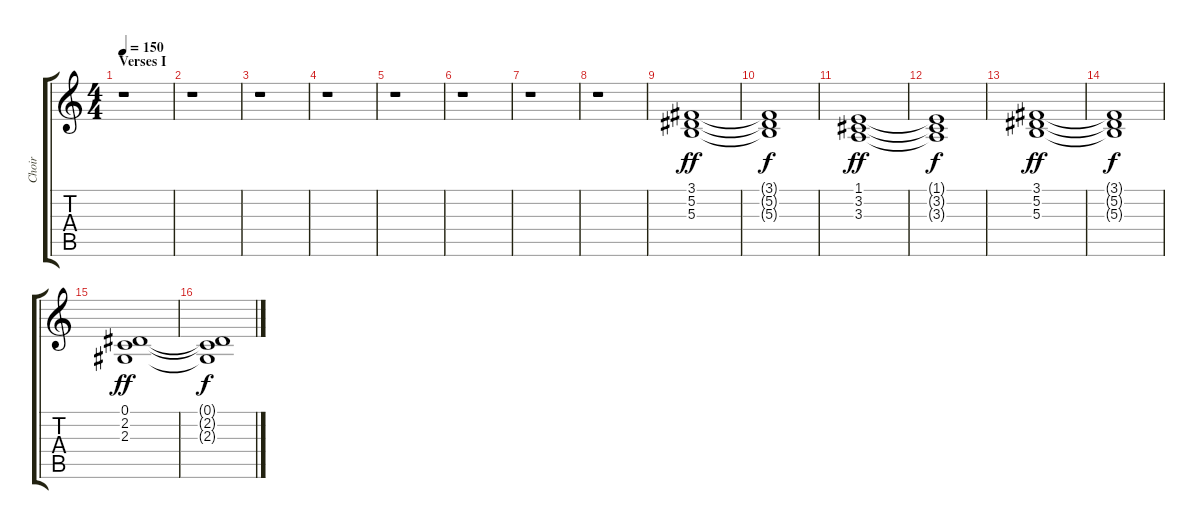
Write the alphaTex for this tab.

\track ("Choir" "Choir") {instrument choiraahs}
\staff {score tabs}
\tuning (Eb4 Bb3 Gb3 Db3 Ab2 Eb2) {hide}
\ts (4 4)
\section ("" "Verses I")
\tempo 150
\clef g2
\ks c
r.1{dy f} |
r.1 |
r.1 |
r.1 |
r.1 |
r.1 |
r.1 |
r.1 |
(3.1 5.2 5.3).1{dy ff} |
(3.1{t} 5.2{t} 5.3{t}).1{dy f} |
(1.1 3.2 3.3).1{dy ff} |
(1.1{t} 3.2{t} 3.3{t}).1{dy f} |
(3.1 5.2 5.3).1{dy ff} |
(3.1{t} 5.2{t} 5.3{t}).1{dy f} |
(0.1 2.2 2.3).1{dy ff} |
(0.1{t} 2.2{t} 2.3{t}).1{dy f}
